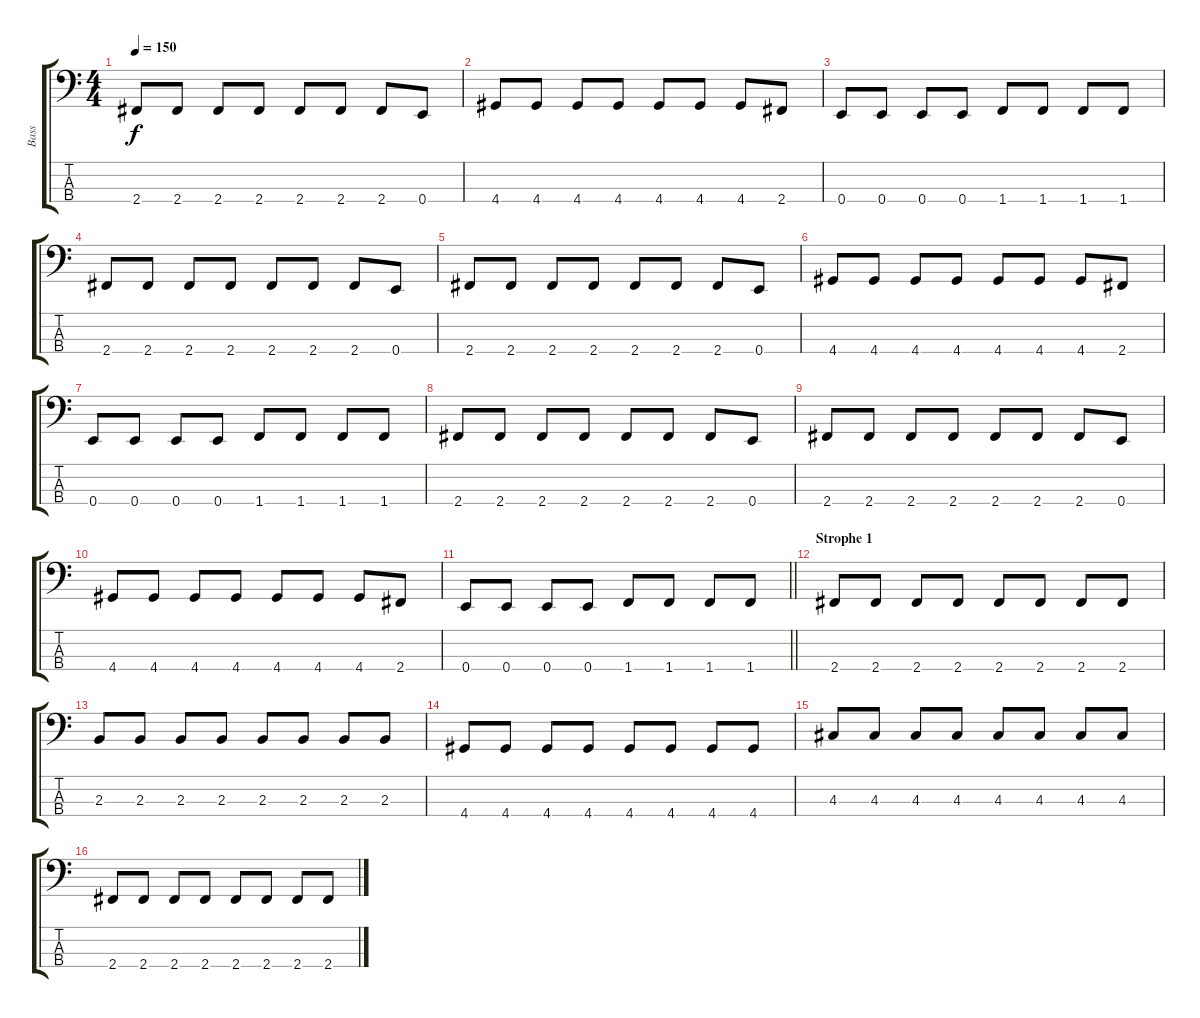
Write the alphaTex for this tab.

\track ("Bass" "Bass") {instrument slapbass2}
\staff {score tabs}
\tuning (G2 D2 A1 E1) {hide}
\ts (4 4)
\tempo 150
\clef f4
\ks c
2.4.8{dy f} 2.4.8 2.4.8 2.4.8 2.4.8 2.4.8 2.4.8 0.4.8 |
4.4.8 4.4.8 4.4.8 4.4.8 4.4.8 4.4.8 4.4.8 2.4.8 |
0.4.8 0.4.8 0.4.8 0.4.8 1.4.8 1.4.8 1.4.8 1.4.8 |
2.4.8 2.4.8 2.4.8 2.4.8 2.4.8 2.4.8 2.4.8 0.4.8 |
2.4.8 2.4.8 2.4.8 2.4.8 2.4.8 2.4.8 2.4.8 0.4.8 |
4.4.8 4.4.8 4.4.8 4.4.8 4.4.8 4.4.8 4.4.8 2.4.8 |
0.4.8 0.4.8 0.4.8 0.4.8 1.4.8 1.4.8 1.4.8 1.4.8 |
2.4.8 2.4.8 2.4.8 2.4.8 2.4.8 2.4.8 2.4.8 0.4.8 |
2.4.8 2.4.8 2.4.8 2.4.8 2.4.8 2.4.8 2.4.8 0.4.8 |
4.4.8 4.4.8 4.4.8 4.4.8 4.4.8 4.4.8 4.4.8 2.4.8 |
\barLineRight lightlight
0.4.8 0.4.8 0.4.8 0.4.8 1.4.8 1.4.8 1.4.8 1.4.8 |
\section ("" "Strophe 1")
2.4.8 2.4.8 2.4.8 2.4.8 2.4.8 2.4.8 2.4.8 2.4.8 |
2.3.8 2.3.8 2.3.8 2.3.8 2.3.8 2.3.8 2.3.8 2.3.8 |
4.4.8 4.4.8 4.4.8 4.4.8 4.4.8 4.4.8 4.4.8 4.4.8 |
4.3.8 4.3.8 4.3.8 4.3.8 4.3.8 4.3.8 4.3.8 4.3.8 |
2.4.8 2.4.8 2.4.8 2.4.8 2.4.8 2.4.8 2.4.8 2.4.8
